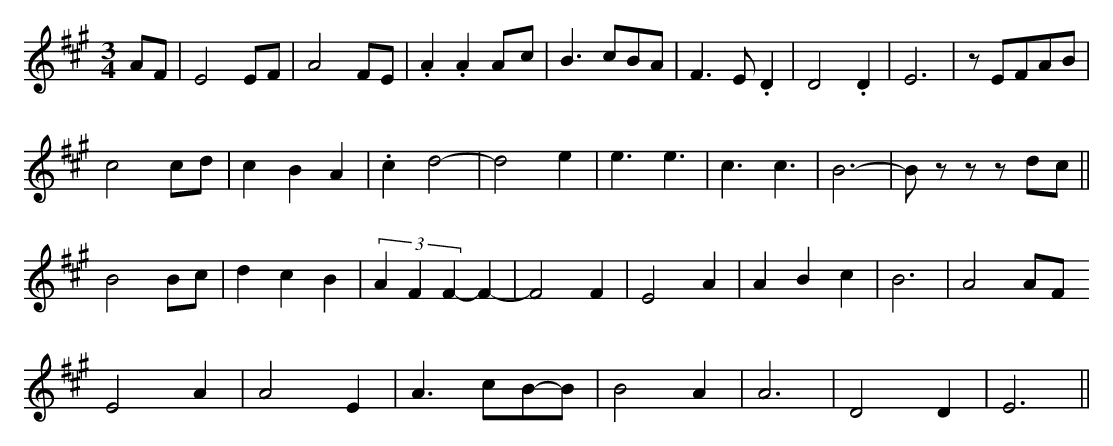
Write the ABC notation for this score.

X:1
M:3/4
K:A
AF|E4EF|A4FE|.A2.A2A-c|B3cBA|F3E.D2|D4.D2|E6|zEFAB|
c4cd|c2B2A2|.c2d4-|d4e2|e3e3|c3c3|B6-|Bzz zdc||
B4Bc|d2c2B2|(3A2F2F2-F2-|F4F2|E4A2|A2B2c2|B6|A4AF
E4A2|A4E2|A3cB-B|B4A2|A6|D4D2|E6||
